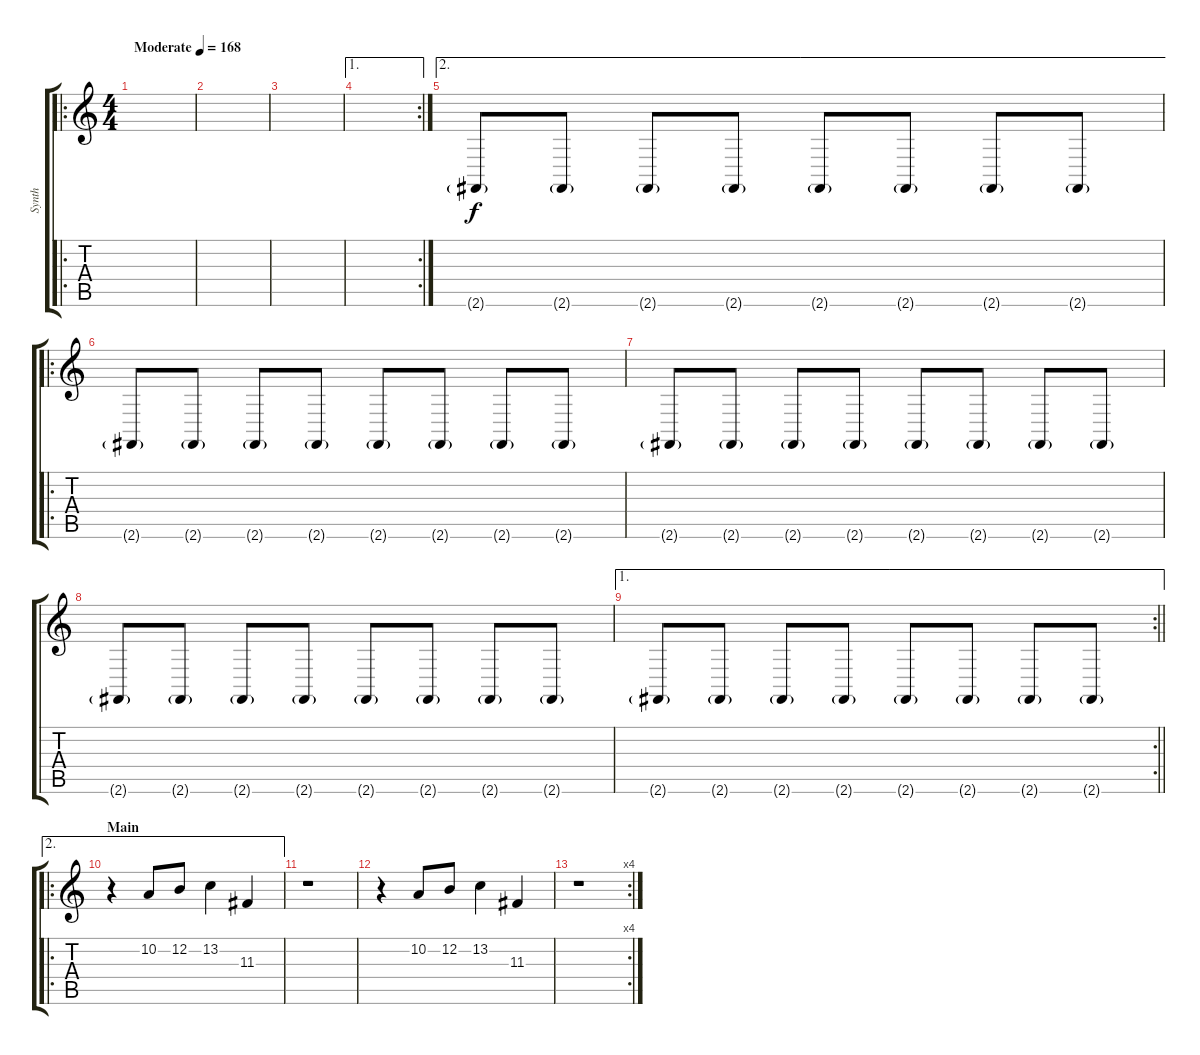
\track ("Synth" "Synth") {instrument lead2sawtooth}
\staff {score tabs}
\tuning (E4 B3 G3 D3 A2 E2) {hide}
\ro
\ts (4 4)
\tempo (168 "Moderate")
\clef g2
\ks c
|
|
|
\ae 1
\rc 2
|
\ae 2
2.6{g}.8 2.6{g}.8 2.6{g}.8 2.6{g}.8 2.6{g}.8 2.6{g}.8 2.6{g}.8 2.6{g}.8 |
\ro
2.6{g}.8 2.6{g}.8 2.6{g}.8 2.6{g}.8 2.6{g}.8 2.6{g}.8 2.6{g}.8 2.6{g}.8 |
2.6{g}.8 2.6{g}.8 2.6{g}.8 2.6{g}.8 2.6{g}.8 2.6{g}.8 2.6{g}.8 2.6{g}.8 |
2.6{g}.8 2.6{g}.8 2.6{g}.8 2.6{g}.8 2.6{g}.8 2.6{g}.8 2.6{g}.8 2.6{g}.8 |
\ae 1
\rc 2
\barLineRight lightlight
2.6{g}.8 2.6{g}.8 2.6{g}.8 2.6{g}.8 2.6{g}.8 2.6{g}.8 2.6{g}.8 2.6{g}.8 |
\ae 2
\ro
\section ("" "Main")
r.4 10.2.8{dy f} 12.2.8 13.2.4 11.3.4 |
r.1 |
r.4 10.2.8 12.2.8 13.2.4 11.3.4 |
\rc 4
r.1
